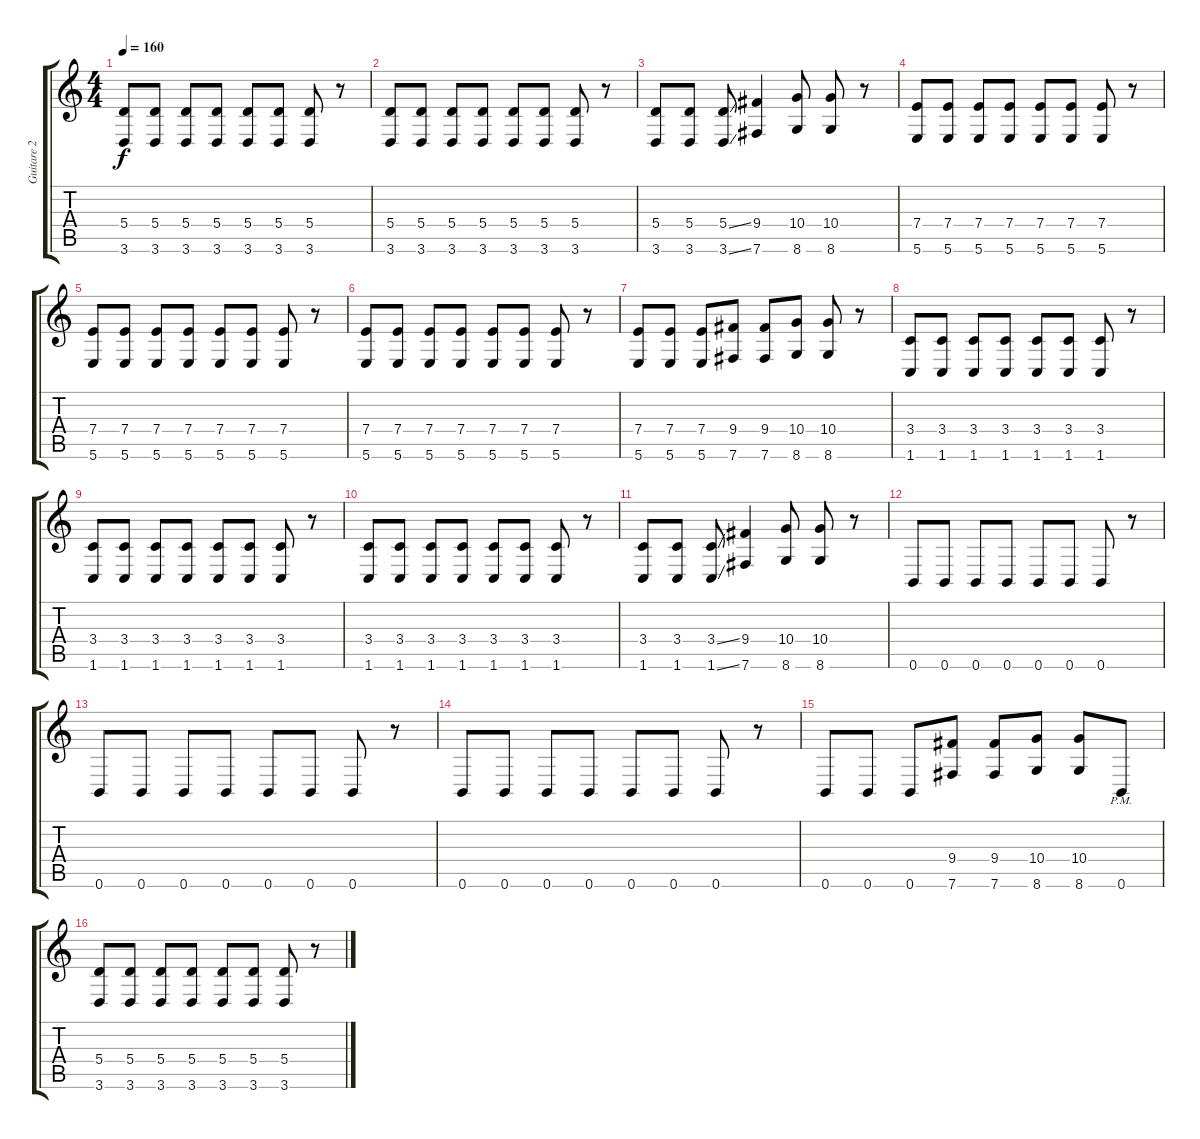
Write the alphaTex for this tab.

\track ("Guitare 2" "Guitare 2") {instrument distortionguitar}
\staff {score tabs}
\tuning (B3 Gb3 D3 A2 E2 B1) {hide}
\ts (4 4)
\tempo 160
\clef g2
\ks c
(5.4 3.6).8{dy f} (5.4 3.6).8 (5.4 3.6).8 (5.4 3.6).8 (5.4 3.6).8 (5.4 3.6).8 (5.4 3.6).8 r.8 |
(5.4 3.6).8 (5.4 3.6).8 (5.4 3.6).8 (5.4 3.6).8 (5.4 3.6).8 (5.4 3.6).8 (5.4 3.6).8 r.8 |
(5.4 3.6).8 (5.4 3.6).8 (5.4{ss} 3.6{ss}).8 (9.4 7.6).4 (10.4 8.6).8 (10.4 8.6).8 r.8 |
(7.4 5.6).8 (7.4 5.6).8 (7.4 5.6).8 (7.4 5.6).8 (7.4 5.6).8 (7.4 5.6).8 (7.4 5.6).8 r.8 |
(7.4 5.6).8 (7.4 5.6).8 (7.4 5.6).8 (7.4 5.6).8 (7.4 5.6).8 (7.4 5.6).8 (7.4 5.6).8 r.8 |
(7.4 5.6).8 (7.4 5.6).8 (7.4 5.6).8 (7.4 5.6).8 (7.4 5.6).8 (7.4 5.6).8 (7.4 5.6).8 r.8 |
(7.4 5.6).8 (7.4 5.6).8 (7.4 5.6).8 (9.4 7.6).8 (9.4 7.6).8 (10.4 8.6).8 (10.4 8.6).8 r.8 |
(3.4 1.6).8 (3.4 1.6).8 (3.4 1.6).8 (3.4 1.6).8 (3.4 1.6).8 (3.4 1.6).8 (3.4 1.6).8 r.8 |
(3.4 1.6).8 (3.4 1.6).8 (3.4 1.6).8 (3.4 1.6).8 (3.4 1.6).8 (3.4 1.6).8 (3.4 1.6).8 r.8 |
(3.4 1.6).8 (3.4 1.6).8 (3.4 1.6).8 (3.4 1.6).8 (3.4 1.6).8 (3.4 1.6).8 (3.4 1.6).8 r.8 |
(3.4 1.6).8 (3.4 1.6).8 (3.4{ss} 1.6{ss}).8 (9.4 7.6).4 (10.4 8.6).8 (10.4 8.6).8 r.8 |
0.6.8 0.6.8 0.6.8 0.6.8 0.6.8 0.6.8 0.6.8 r.8 |
0.6.8 0.6.8 0.6.8 0.6.8 0.6.8 0.6.8 0.6.8 r.8 |
0.6.8 0.6.8 0.6.8 0.6.8 0.6.8 0.6.8 0.6.8 r.8 |
0.6.8 0.6.8 0.6.8 (9.4 7.6).8 (9.4 7.6).8 (10.4 8.6).8 (10.4 8.6).8 0.6{pm}.8 |
(5.4 3.6).8 (5.4 3.6).8 (5.4 3.6).8 (5.4 3.6).8 (5.4 3.6).8 (5.4 3.6).8 (5.4 3.6).8 r.8
